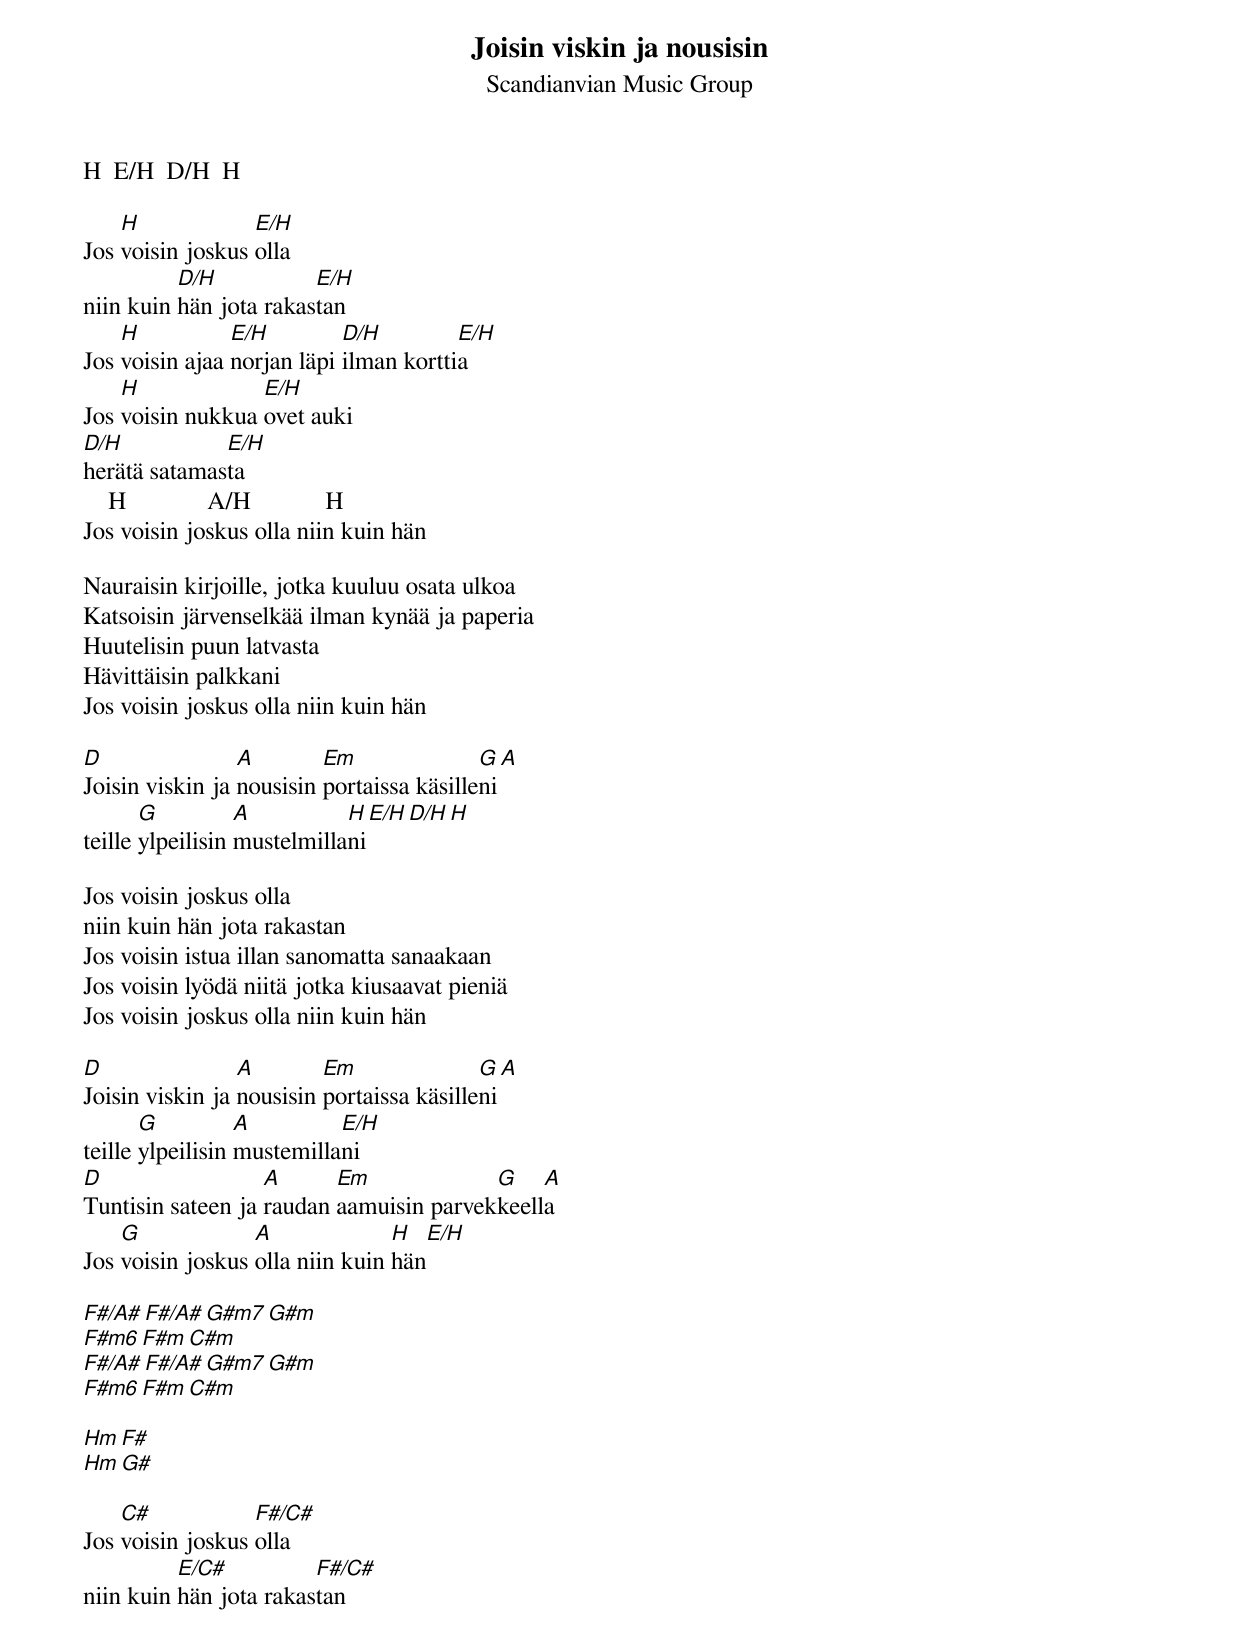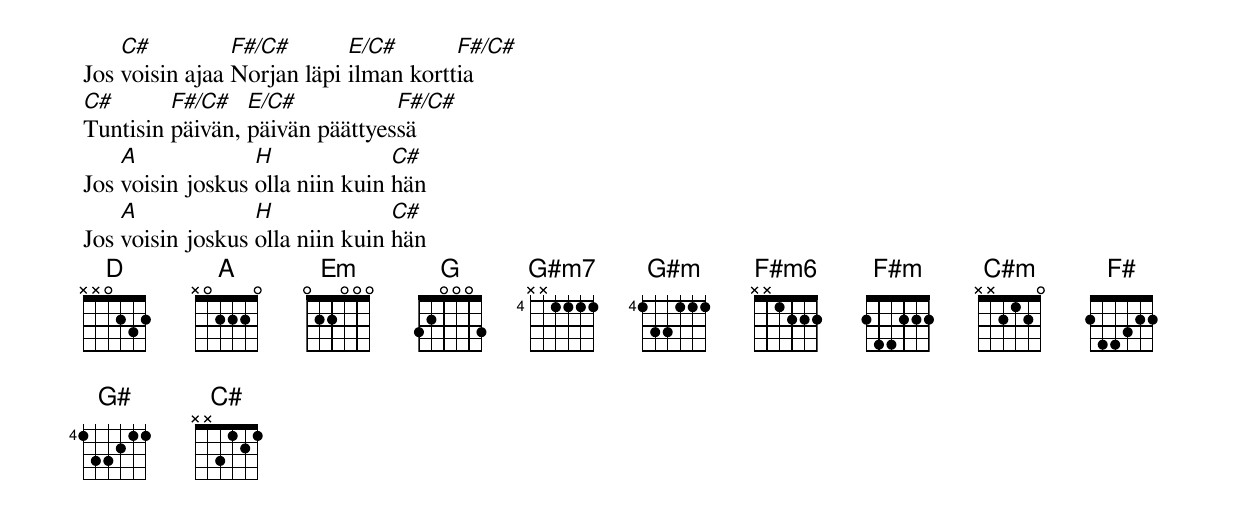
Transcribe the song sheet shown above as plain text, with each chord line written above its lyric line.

Joisin viskin ja nousisin
Scandianvian Music Group

H  E/H  D/H  H

    H             E/H
Jos voisin joskus olla
          D/H           E/H
niin kuin hän jota rakastan
    H           E/H         D/H         E/H
Jos voisin ajaa norjan läpi ilman korttia
    H             E/H
Jos voisin nukkua ovet auki
D/H           E/H
herätä satamasta
    H             A/H            H
Jos voisin joskus olla niin kuin hän

Nauraisin kirjoille, jotka kuuluu osata ulkoa
Katsoisin järvenselkää ilman kynää ja paperia
Huutelisin puun latvasta
Hävittäisin palkkani
Jos voisin joskus olla niin kuin hän

D                A        Em               G   A
Joisin viskin ja nousisin portaissa käsilleni
       G          A          H   E/H  D/H  H
teille ylpeilisin mustelmillani

Jos voisin joskus olla
niin kuin hän jota rakastan
Jos voisin istua illan sanomatta sanaakaan
Jos voisin lyödä niitä jotka kiusaavat pieniä
Jos voisin joskus olla niin kuin hän

D                A        Em               G   A
Joisin viskin ja nousisin portaissa käsilleni
       G          A         E/H
teille ylpeilisin mustemillani
D                  A      Em             G    A
Tuntisin sateen ja raudan aamuisin parvekkeella
    G             A              H      E/H
Jos voisin joskus olla niin kuin hän

F#/A#  F#maj/A#  G#m7  G#m
F#m6   F#m    C#m
F#/A#  F#maj/A#  G#m7  G#m
F#m6   F#m    C#m

Hm   F#
Hm   G#

    C#            F#/C#
Jos voisin joskus olla
          E/C#          F#/C#
niin kuin hän jota rakastan
    C#          F#/C#       E/C#       F#/C#
Jos voisin ajaa Norjan läpi ilman korttia
C#       F#/C#   E/C#           F#/C#
Tuntisin päivän, päivän päättyessä
    A             H              C#
Jos voisin joskus olla niin kuin hän
    A             H              C#
Jos voisin joskus olla niin kuin hän
